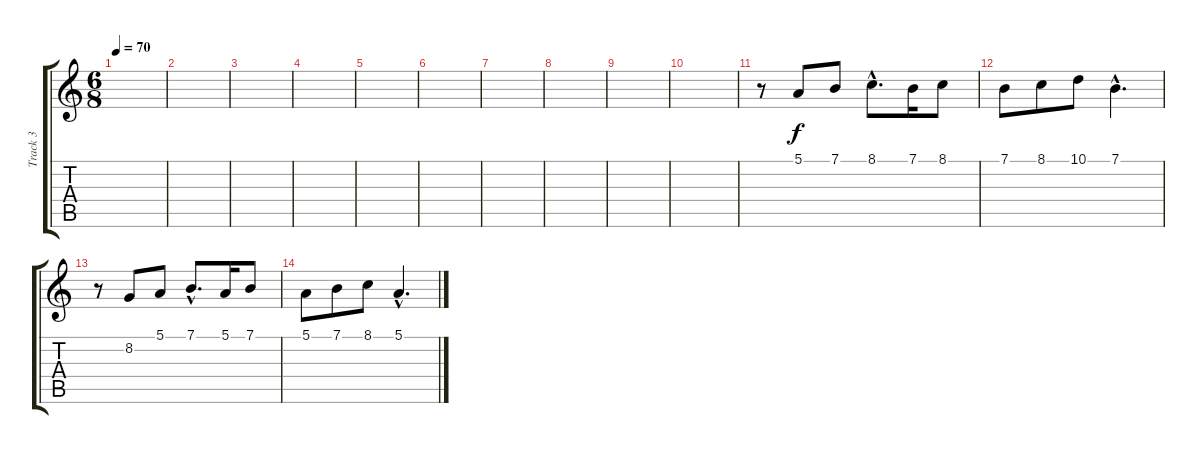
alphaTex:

\track ("Track 3" "Track 3") {instrument fx5brightness}
\staff {score tabs}
\tuning (E4 B3 G3 D3 A2 E2) {hide}
\ts (6 8)
\tempo 70
\clef g2
\ks c
|
|
|
|
|
|
|
|
|
|
r.8 5.1.8 7.1.8 8.1{hac}.8{d} 7.1.16 8.1.8 |
7.1.8 8.1.8 10.1.8 7.1{hac}.4{d} |
r.8 8.2.8 5.1.8 7.1{hac}.8{d} 5.1.16 7.1.8 |
5.1.8 7.1.8 8.1.8 5.1{hac}.4{d}
